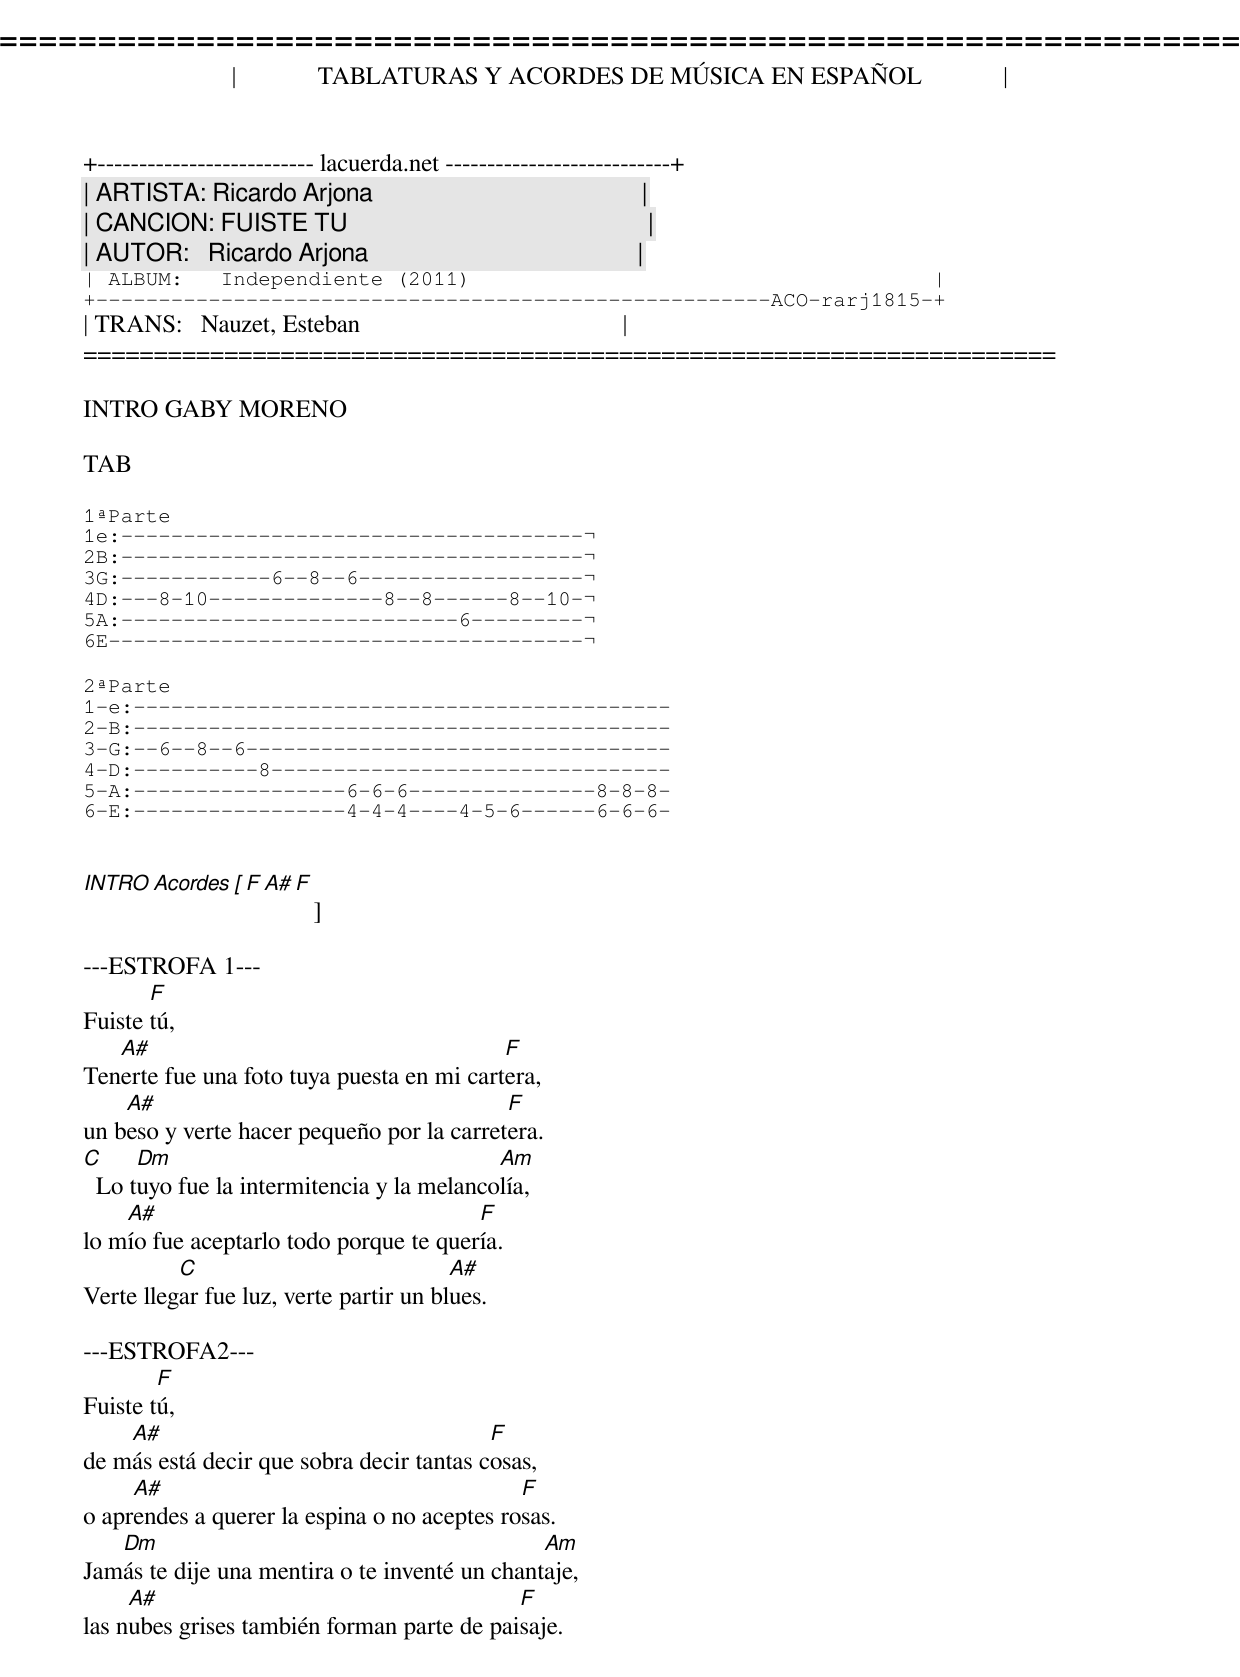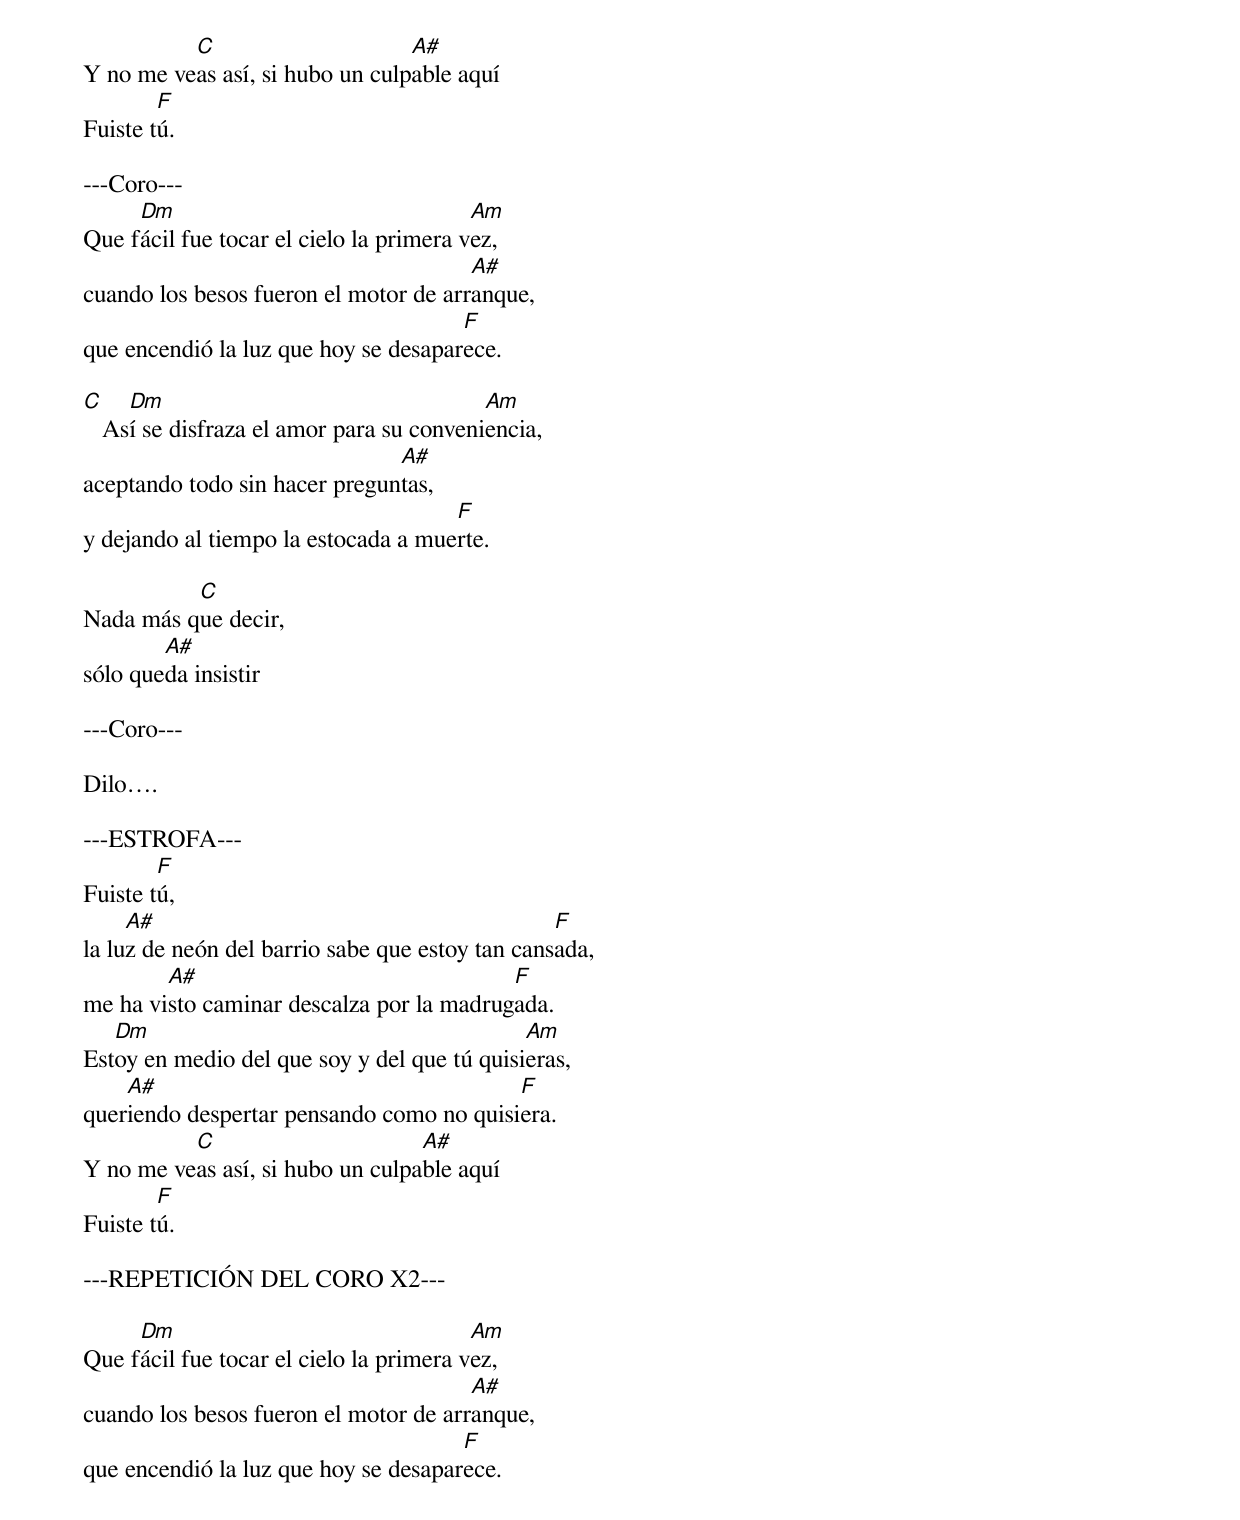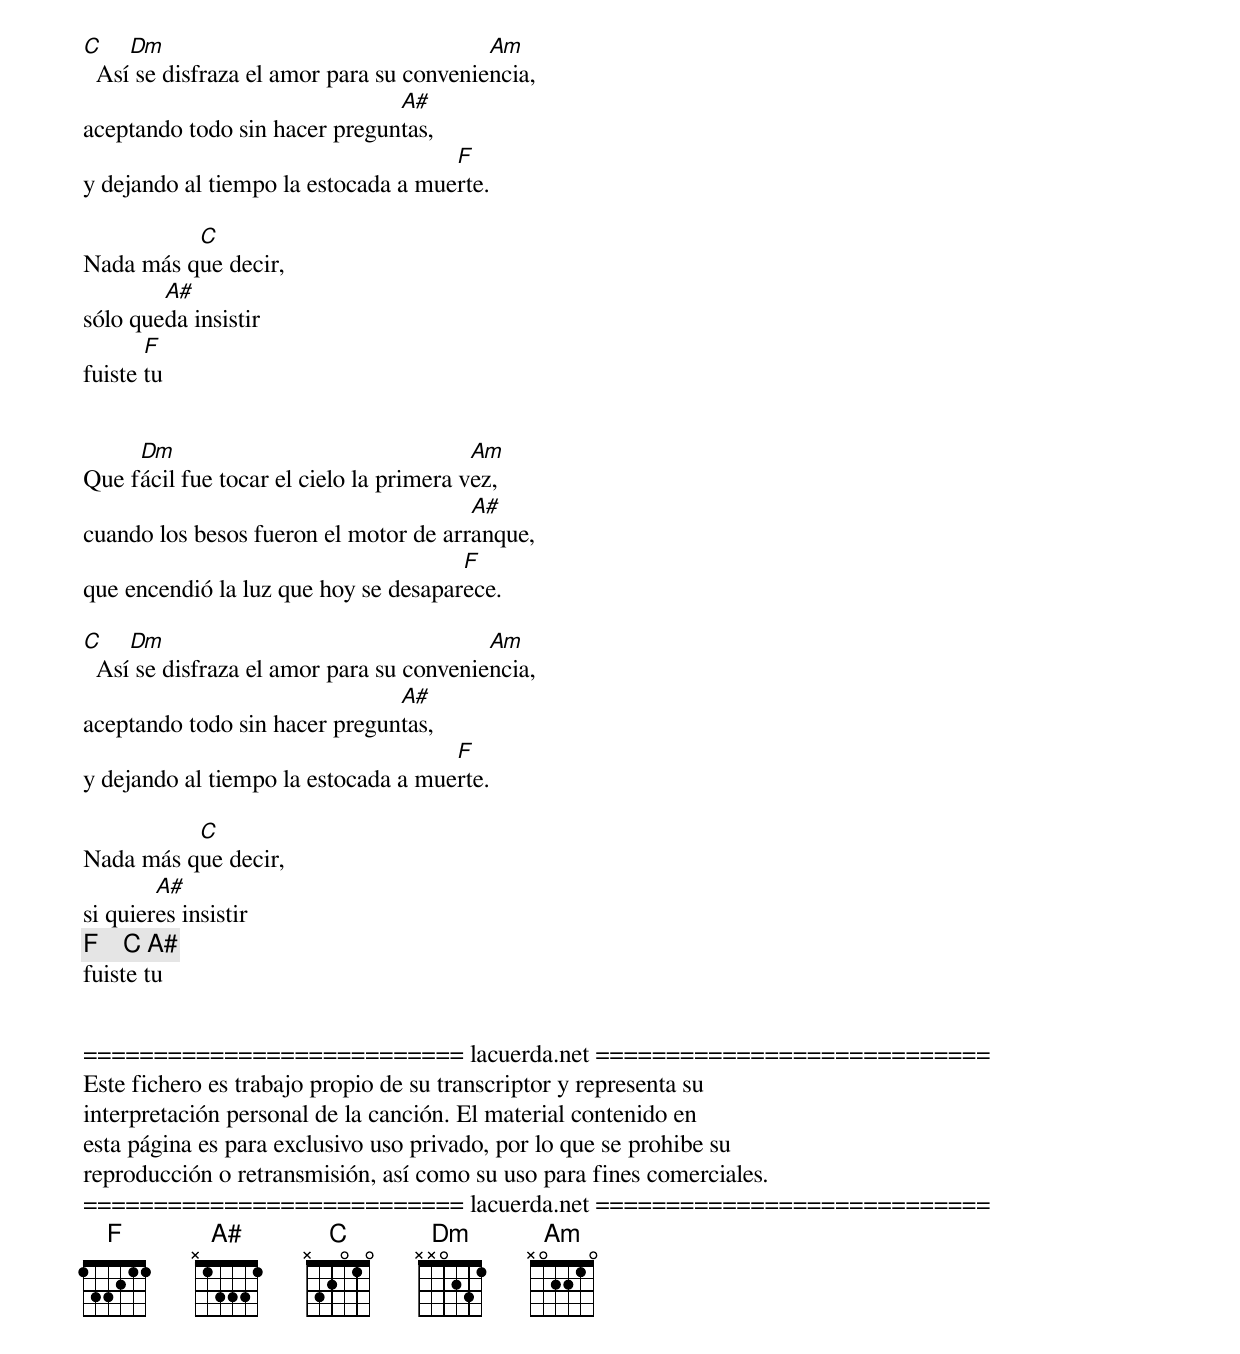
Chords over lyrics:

=====================================================================
|             TABLATURAS Y ACORDES DE MÚSICA EN ESPAÑOL             |
+-------------------------- lacuerda.net ---------------------------+
| ARTISTA: Ricardo Arjona                                           |
| CANCION: FUISTE TU                                                |
| AUTOR:   Ricardo Arjona                                           |
| ALBUM:   Independiente (2011)                                     |
+------------------------------------------------------ACO-rarj1815-+
| TRANS:   Nauzet, Esteban                                          |
=====================================================================

INTRO GABY MORENO

TAB

1ªParte
1e:-------------------------------------¬
2B:-------------------------------------¬
3G:------------6--8--6------------------¬
4D:---8-10--------------8--8------8--10-¬
5A:---------------------------6---------¬
6E--------------------------------------¬

2ªParte
1-e:-------------------------------------------
2-B:-------------------------------------------
3-G:--6--8--6----------------------------------
4-D:----------8--------------------------------
5-A:-----------------6-6-6---------------8-8-8-
6-E:-----------------4-4-4----4-5-6------6-6-6-


INTRO Acordes [ F A#  F ]

---ESTROFA 1---
       F
Fuiste tú,
   A#                                      F
Tenerte fue una foto tuya puesta en mi cartera,
    A#                                     F
un beso y verte hacer pequeño por la carretera.
C     Dm                                   Am
  Lo tuyo fue la intermitencia y la melancolía,
    A#                                  F
lo mío fue aceptarlo todo porque te quería.
          C                             A#
Verte llegar fue luz, verte partir un blues.

---ESTROFA2---
        F
Fuiste tú,
    A#                                    F
de más está decir que sobra decir tantas cosas,
     A#                                      F
o aprendes a querer la espina o no aceptes rosas.
   Dm                                          Am
Jamás te dije una mentira o te inventé un chantaje,
     A#                                     F
las nubes grises también forman parte de paisaje.
          C                      A#
Y no me veas así, si hubo un culpable aquí
        F
Fuiste tú.

---Coro---
     Dm                                  Am
Que fácil fue tocar el cielo la primera vez,
                                       A#
cuando los besos fueron el motor de arranque,
                                      F
que encendió la luz que hoy se desaparece.

C    Dm                                   Am
   Así se disfraza el amor para su conveniencia,
                               A#
aceptando todo sin hacer preguntas,
                                     F
y dejando al tiempo la estocada a muerte.

          C
Nada más que decir,
        A#
sólo queda insistir

---Coro---

Dilo.

---ESTROFA---
        F
Fuiste tú,
     A#                                          F
la luz de neón del barrio sabe que estoy tan cansada,
        A#                                F
me ha visto caminar descalza por la madrugada.
   Dm                                        Am
Estoy en medio del que soy y del que tú quisieras,
    A#                                    F
queriendo despertar pensando como no quisiera.
          C                       A#
Y no me veas así, si hubo un culpable aquí
        F
Fuiste tú.

---REPETICIÓN DEL CORO X2---

     Dm                                  Am
Que fácil fue tocar el cielo la primera vez,
                                       A#
cuando los besos fueron el motor de arranque,
                                      F
que encendió la luz que hoy se desaparece.

C    Dm                                   Am
  Así se disfraza el amor para su conveniencia,
                               A#
aceptando todo sin hacer preguntas,
                                     F
y dejando al tiempo la estocada a muerte.

          C
Nada más que decir,
        A#
sólo queda insistir
       F
fuiste tu


     Dm                                  Am
Que fácil fue tocar el cielo la primera vez,
                                       A#
cuando los besos fueron el motor de arranque,
                                      F
que encendió la luz que hoy se desaparece.

C    Dm                                   Am
  Así se disfraza el amor para su conveniencia,
                               A#
aceptando todo sin hacer preguntas,
                                     F
y dejando al tiempo la estocada a muerte.

          C
Nada más que decir,
        A#
si quieres insistir
       [ F    C A# ]
fuiste tu


=========================== lacuerda.net ============================
Este fichero es trabajo propio de su transcriptor y representa su
interpretación personal de la canción. El material contenido en
esta página es para exclusivo uso privado, por lo que se prohibe su
reproducción o retransmisión, así como su uso para fines comerciales.
=========================== lacuerda.net ============================
